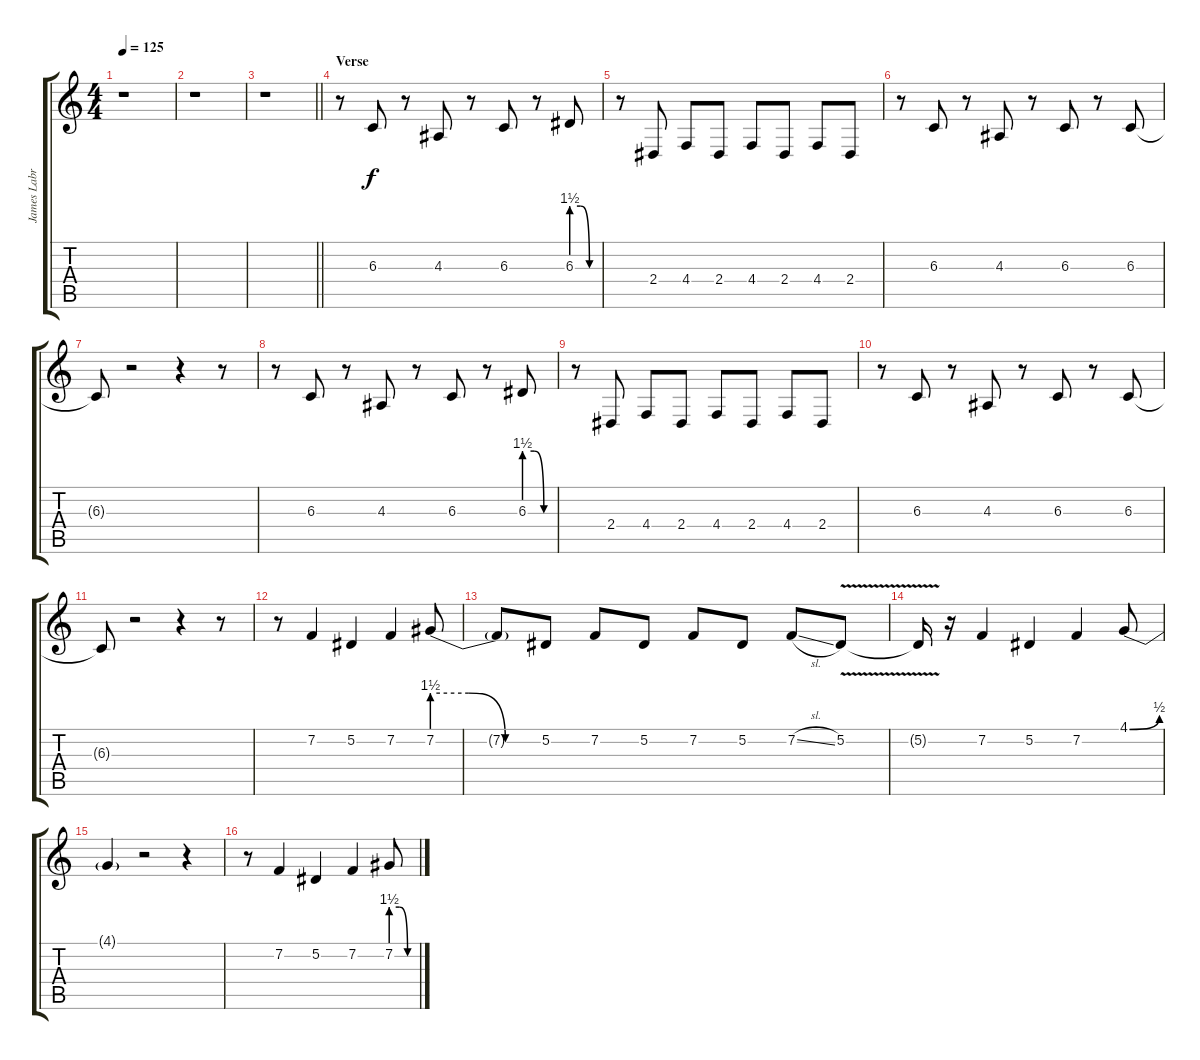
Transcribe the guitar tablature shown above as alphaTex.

\track ("James Labrie" "James Labr") {instrument lead1square}
\staff {score tabs}
\tuning (Eb4 Bb3 Gb3 Db3 Ab2 Eb2) {hide}
\ts (4 4)
\tempo 125
\clef g2
\ks c
r.1{dy f} |
r.1 |
\barLineRight lightlight
r.1 |
\section ("" "Verse")
r.8 6.3.8 r.8 4.3.8 r.8 6.3.8 r.8 6.3{be (custom 0 6 20 6 40 0 60 0)}.8 |
r.8 2.4.8 4.4.8 2.4.8 4.4.8 2.4.8 4.4.8 2.4.8 |
r.8 6.3.8 r.8 4.3.8 r.8 6.3.8 r.8 6.3.8 |
6.3{t}.8 r.2 r.4 r.8 |
r.8 6.3.8 r.8 4.3.8 r.8 6.3.8 r.8 6.3{be (custom 0 6 20 6 40 0 60 0)}.8 |
r.8 2.4.8 4.4.8 2.4.8 4.4.8 2.4.8 4.4.8 2.4.8 |
r.8 6.3.8 r.8 4.3.8 r.8 6.3.8 r.8 6.3.8 |
6.3{t}.8 r.2 r.4 r.8 |
r.8 7.2.4 5.2.4 7.2.4 7.2{be (custom 0 6 20 6 40 0 60 0)}.8 |
7.2{t}.8 5.2.8 7.2.8 5.2.8 7.2.8 5.2.8 7.2{sl}.8 5.2{v}.8 |
5.2{t}.16 r.16 7.2.4 5.2.4 7.2.4 4.1{be (bend 0 0 60 2)}.8 |
4.1{t}.4 r.2 r.4 |
r.8 7.2.4 5.2.4 7.2.4 7.2{be (custom 0 6 20 6 40 0 60 0)}.8
